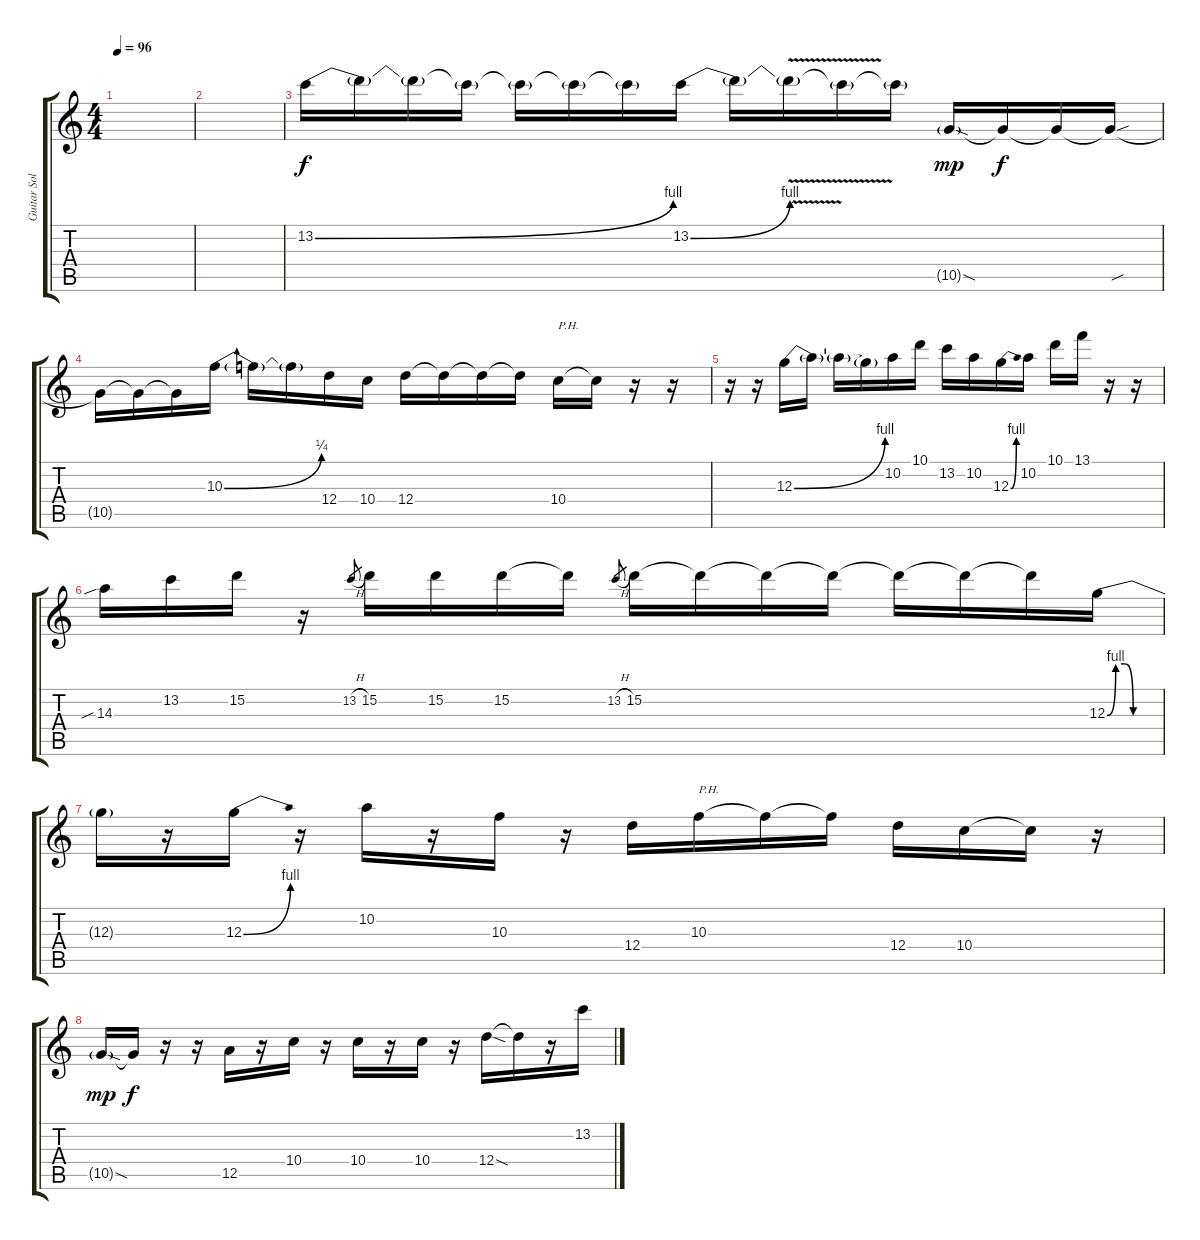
\track ("Guitar Solo" "Guitar Sol") {instrument overdrivenguitar}
\staff {score tabs}
\tuning (E4 B3 G3 D3 A2 E2) {hide}
\ts (4 4)
\tempo 96
\clef g2
\ks c
|
|
13.2{be (bend 0 0 60 4)}.16 13.2{t}.16 13.2{t}.16 13.2{t}.16 13.2{t}.16 13.2{t}.16 13.2{t}.16 13.2{be (bend 0 0 60 4)}.16 13.2{t}.16 13.2{v t}.16 13.2{t}.16 13.2{t}.16 10.5{sod g}.16{dy mp} 10.5{t}.16{dy f} 10.5{t}.16 10.5{sou t}.16 |
10.5{t}.16 10.5{t}.16 10.5{t}.16 10.3{be (bend 0 0 60 1)}.16 10.3{t}.16 10.3{t}.16 12.4.16 10.4.16 12.4.16 12.4{t}.16 12.4{t}.16 12.4{t}.16 10.4.16{txt "P.H."} 10.4{t}.16 r.16 r.16 |
r.16 r.16 12.3{be (bend 0 0 60 4)}.16 12.3{t}.16 12.3{t}.16 12.3{t}.16 10.2.16 10.1.16 13.2.16 10.2.16 12.3{be (bend 0 0 60 4)}.16 10.2.16 10.1.16 13.1.16 r.16 r.16 |
14.3{sib}.16 13.2.16 15.2.16 r.16 13.2{h}.8{gr} 15.2.16 15.2.16 15.2.16 15.2{t}.16 13.2{h}.8{gr} 15.2.16 15.2{t}.16 15.2{t}.16 15.2{t}.16 15.2{t}.16 15.2{t}.16 15.2{t}.16 12.3{be (custom 0 0 10 4 20 4 30 0 60 0)}.16 |
12.3{t}.16 r.16 12.3{be (bend 0 0 60 4)}.16 r.16 10.2.16 r.16 10.3.16 r.16 12.4.16 10.3.16{txt "P.H."} 10.3{t}.16 10.3{t}.16 12.4.16 10.4.16 10.4{t}.16 r.16 |
10.5{sod g}.16{dy mp} 10.5{t}.16{dy f} r.16 r.16 12.5.16 r.16 10.4.16 r.16 10.4.16 r.16 10.4.16 r.16 12.4{sod}.16 12.4{t}.16 r.16 13.2.16
